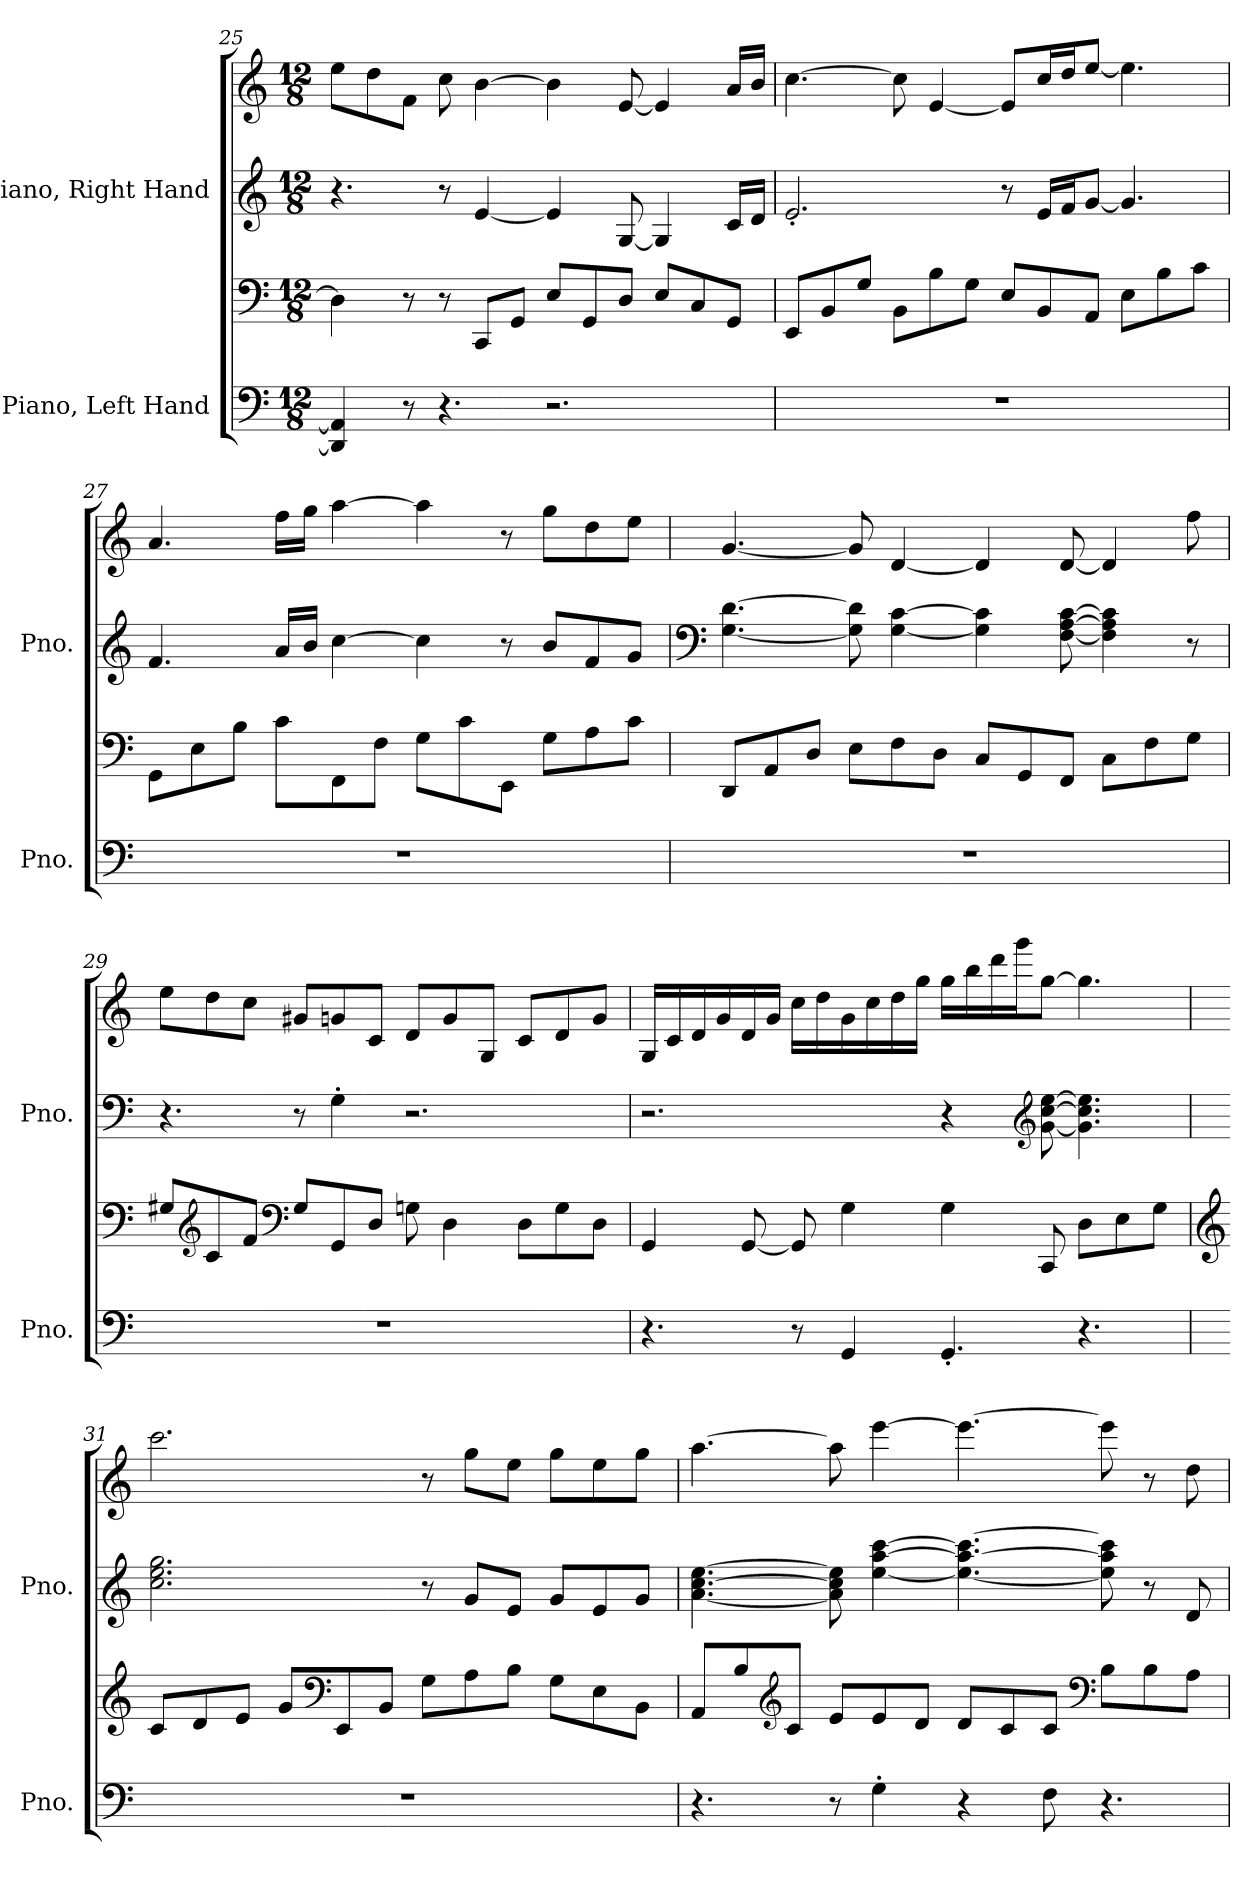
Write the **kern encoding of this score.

**kern	**kern	**kern	**kern
*part2	*part2	*part1	*part1
*staff4	*staff3	*staff2	*staff1
*I"Piano, Left Hand	*	*I"Piano, Right Hand	*
*I'Pno.	*	*I'Pno.	*
*clefF4	*clefF4	*clefG2	*clefG2
*k[]	*k[]	*k[]	*k[]
*M12/8	*M12/8	*M12/8	*M12/8
=25	=25	=25	=25
4DD/] 4AA/]	4D\]	4.r	8ee\L
.	.	.	8dd\
8r	8r	.	8f\J
4.r	8r	8r	8cc\
.	8CC/L	[4e/	[4b\
.	8GG/J	.	.
2.r	8E/L	4e/]	4b\]
.	8GG/	.	.
.	8D/J	[8G/	[8e/
.	8E/L	4G/]	4e/]
.	8C/	.	.
.	8GG/J	16c/LL	16a/LL
.	.	16d/JJ	16b/JJ
!!LO:PB:g=z
=26	=26	=26	=26
1.r	8EE/L	2.e'/	[4.cc\
.	8BB/	.	.
.	8G/J	.	.
.	8BB\L	.	8cc\]
.	8B\	.	[4e/
.	8G\J	.	.
.	8E/L	8r	8e/L]
.	8BB/	16e/LL	16cc/L
.	.	16f/J	16dd/J
.	8AA/J	[8g/J	[8ee/J
.	8E\L	4.g/]	4.ee\]
.	8B\	.	.
.	8c\J	.	.
=27	=27	=27	=27
1.r	8GG\L	4.f/	4.a/
.	8E\	.	.
.	8B\J	.	.
.	8c\L	16a/LL	16ff\LL
.	.	16b/JJ	16gg\JJ
.	8FF\	[4cc\	[4aa\
.	8F\J	.	.
.	8G\L	4cc\]	4aa\]
.	8c\	.	.
.	8EE\J	8r	8r
.	8G\L	8b/L	8gg\L
.	8A\	8f/	8dd\
.	8c\J	8g/J	8ee\J
=28	=28	=28	=28
*	*	*clefF4	*
1.r	8DD/L	[4.G\ [4.d\	[4.g/
.	8AA/	.	.
.	8D/J	.	.
.	8E\L	8G\] 8d\]	8g/]
.	8F\	[4G\ [4c\	[4d/
.	8D\J	.	.
.	8C/L	4G\] 4c\]	4d/]
.	8GG/	.	.
.	8FF/J	[8F\ [8A\ [8c\	[8d/
.	8C\L	4F\] 4A\] 4c\]	4d/]
.	8F\	.	.
.	8G\J	8r	8ff\
!!LO:LB:g=z
=29	=29	=29	=29
1.r	8G#X/L	4.r	8ee\L
*	*clefG2	*	*
.	8c/	.	8dd\
.	8f/J	.	8cc\J
*	*clefF4	*	*
.	8G#/L	8r	8g#X/L
.	8GG/	4G'\	8gn/
.	8D/J	.	8c/J
.	8Gn\	2.r	8d/L
.	4D\	.	8g/
.	.	.	8G/J
.	8D\L	.	8c/L
.	8G\	.	8d/
.	8D\J	.	8g/J
=30	=30	=30	=30
4.r	4GG/	2.r	16G/LL
.	.	.	16c/
.	.	.	16d/
.	.	.	16g/
.	[8GG/	.	16d/
.	.	.	16g/JJ
8r	8GG/]	.	16cc\LL
.	.	.	16dd\
4GG/	4G\	.	16g\
.	.	.	16cc\
.	.	.	16dd\
.	.	.	16gg\JJ
4.GG'/	4G\	4r	16gg\LL
.	.	.	16bb\
.	.	.	16ddd\
.	.	.	16ggg\J
*	*	*clefG2	*
.	8CC/	[8g\ [8cc\ [8ee\	[8gg\J
4.r	8D\L	4.g\] 4.cc\] 4.ee\]	4.gg\]
.	8E\	.	.
.	8G\J	.	.
!!LO:LB:g=z
=31	=31	=31	=31
*	*clefG2	*	*
1.r	8c/L	2.cc\ 2.ee\ 2.gg\	2.ccc\
.	8d/	.	.
.	8e/J	.	.
.	8g/L	.	.
*	*clefF4	*	*
.	8EE/	.	.
.	8BB/J	.	.
.	8G\L	8r	8r
.	8A\	8g/L	8gg\L
.	8B\J	8e/J	8ee\J
.	8G\L	8g/L	8gg\L
.	8E\	8e/	8ee\
.	8BB\J	8g/J	8gg\J
=32	=32	=32	=32
4.r	8AA/L	[4.a\ [4.cc\ [4.ee\	[4.aa\
.	8B/	.	.
*	*clefG2	*	*
.	8c/J	.	.
8r	8e/L	8a\] 8cc\] 8ee\]	8aa\]
4G'\	8e/	[4ee\ [4aa\ [4ccc\	[4eee\
.	8d/J	.	.
4r	8d/L	4.ee\_ 4.aa\_ 4.ccc\_	4.eee\_
.	8c/	.	.
8F\	8c/J	.	.
*	*clefF4	*	*
4.r	8B\L	8ee\] 8aa\] 8ccc\]	8eee\]
.	8B\	8r	8r
.	8A\J	8d/	8dd\
=	=	=	=
*-	*-	*-	*-
